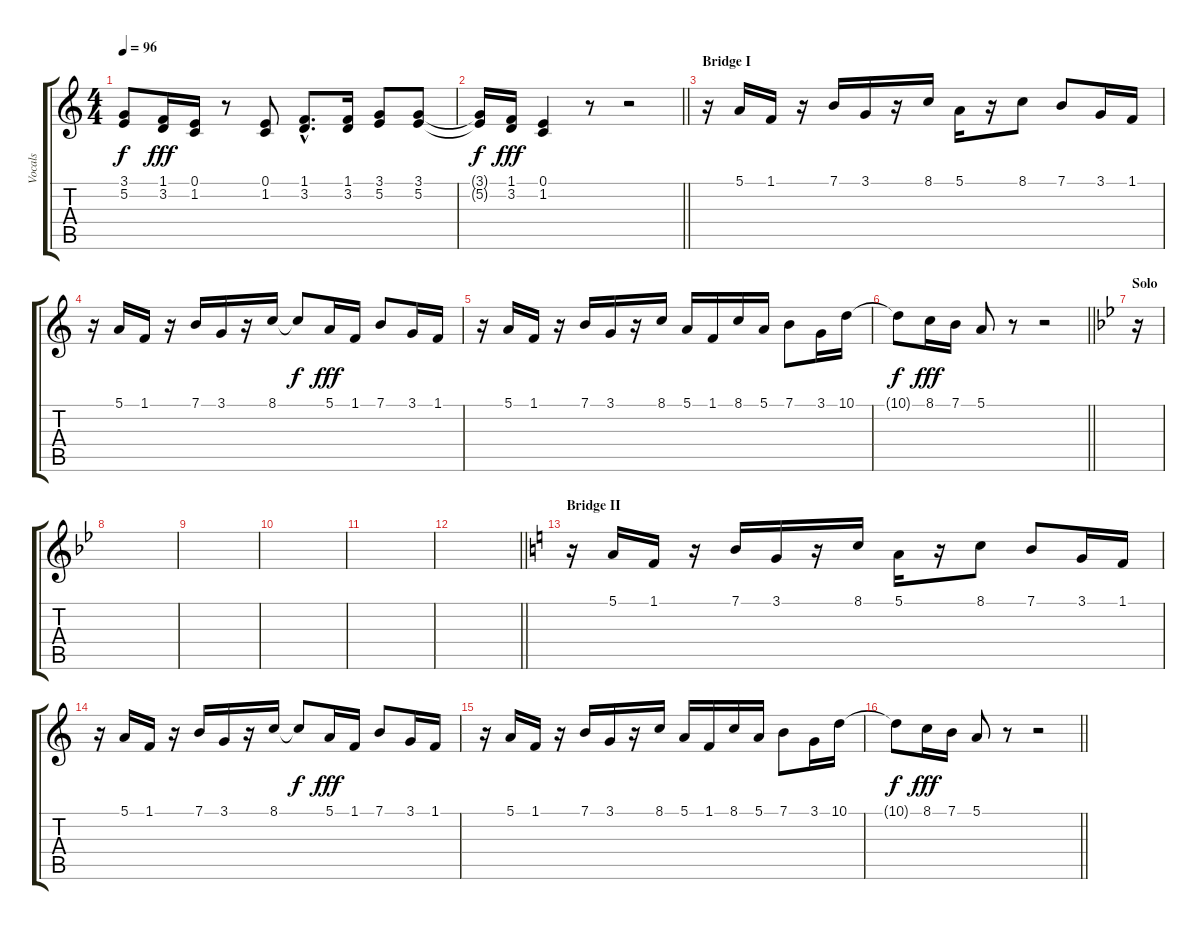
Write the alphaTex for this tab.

\track ("Vocals" "Vocals") {instrument lead6voice}
\staff {score tabs}
\tuning (E4 B3 G3 D3 A2 E2) {hide}
\ts (4 4)
\tempo 96
\clef g2
\ks c
(3.1{t} 5.2{t}).8{dy f} (1.1 3.2).16{dy fff} (0.1 1.2).16 r.8 (0.1 1.2).8 (1.1{hac} 3.2{hac}).8{d} (1.1 3.2).16 (3.1 5.2).8 (3.1 5.2).8 |
\barLineRight lightlight
(3.1{t} 5.2{t}).16{dy f} (1.1 3.2).16{dy fff} (0.1 1.2).4 r.8 r.2 |
\section ("" "Bridge I")
r.16 5.1.16 1.1.16 r.16 7.1.16 3.1.16 r.16 8.1.16 5.1.16 r.16 8.1.8 7.1.8 3.1.16 1.1.16 |
r.16 5.1.16 1.1.16 r.16 7.1.16 3.1.16 r.16 8.1.16 8.1{t}.8{dy f} 5.1.16{dy fff} 1.1.16 7.1.8 3.1.16 1.1.16 |
r.16 5.1.16 1.1.16 r.16 7.1.16 3.1.16 r.16 8.1.16 5.1.16 1.1.16 8.1.16 5.1.16 7.1.8 3.1.16 10.1.16 |
\barLineRight lightlight
10.1{t}.8{dy f} 8.1.16{dy fff} 7.1.16 5.1.8 r.8 r.2 |
\section ("" "Solo")
\ks bb
r.16 |
|
|
|
|
\barLineRight lightlight
|
\section ("" "Bridge II")
\ks c
r.16 5.1.16 1.1.16 r.16 7.1.16 3.1.16 r.16 8.1.16 5.1.16 r.16 8.1.8 7.1.8 3.1.16 1.1.16 |
r.16 5.1.16 1.1.16 r.16 7.1.16 3.1.16 r.16 8.1.16 8.1{t}.8{dy f} 5.1.16{dy fff} 1.1.16 7.1.8 3.1.16 1.1.16 |
r.16 5.1.16 1.1.16 r.16 7.1.16 3.1.16 r.16 8.1.16 5.1.16 1.1.16 8.1.16 5.1.16 7.1.8 3.1.16 10.1.16 |
\barLineRight lightlight
10.1{t}.8{dy f} 8.1.16{dy fff} 7.1.16 5.1.8 r.8 r.2
